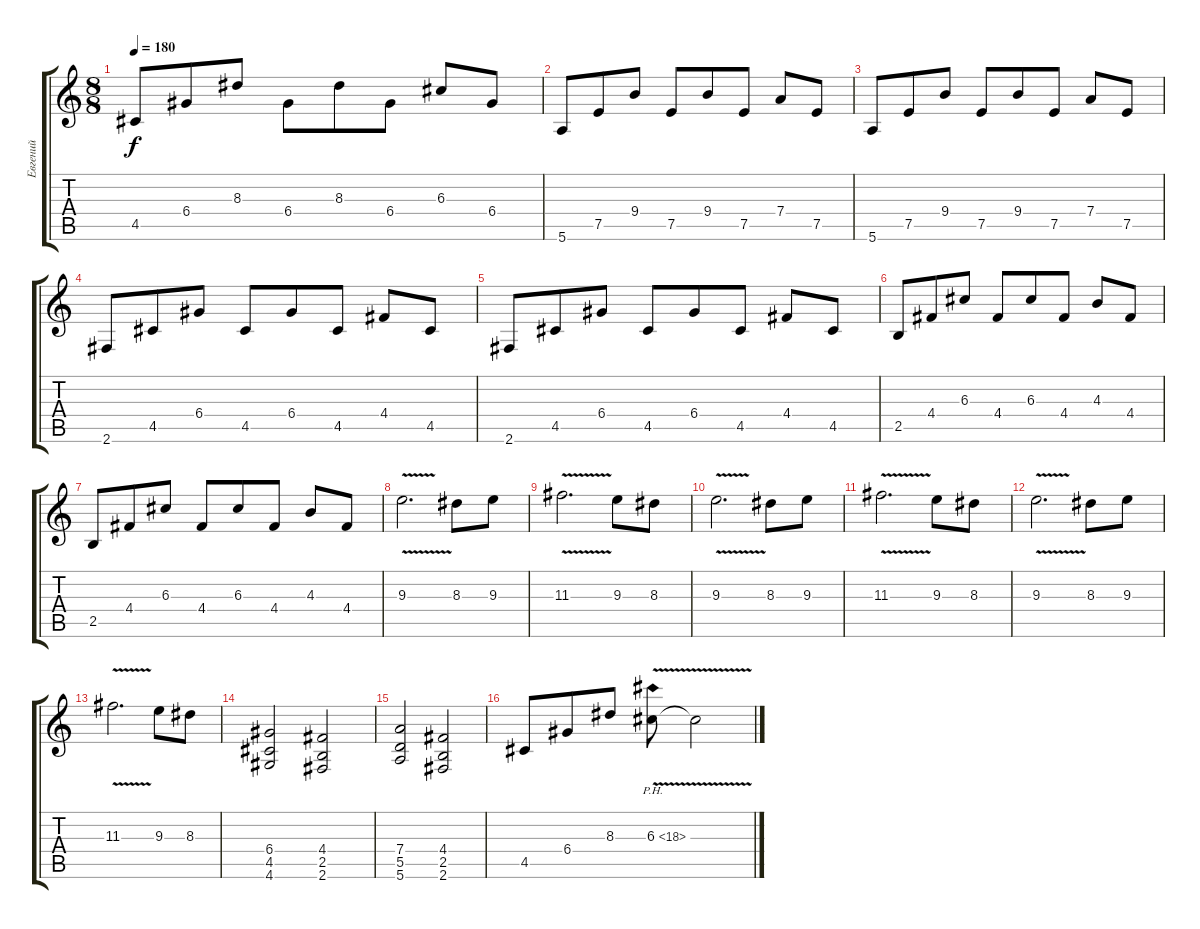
\track ("Евгений" "Евгений") {instrument distortionguitar}
\staff {score tabs}
\tuning (E4 B3 G3 D3 A2 E2) {hide}
\ts (8 8)
\tempo 180
\clef g2
\ks c
4.5.8{dy f} 6.4.8 8.3.8 6.4.8 8.3.8 6.4.8 6.3.8 6.4.8 |
5.6.8 7.5.8 9.4.8 7.5.8 9.4.8 7.5.8 7.4.8 7.5.8 |
5.6.8 7.5.8 9.4.8 7.5.8 9.4.8 7.5.8 7.4.8 7.5.8 |
2.6.8 4.5.8 6.4.8 4.5.8 6.4.8 4.5.8 4.4.8 4.5.8 |
2.6.8 4.5.8 6.4.8 4.5.8 6.4.8 4.5.8 4.4.8 4.5.8 |
2.5.8 4.4.8 6.3.8 4.4.8 6.3.8 4.4.8 4.3.8 4.4.8 |
2.5.8 4.4.8 6.3.8 4.4.8 6.3.8 4.4.8 4.3.8 4.4.8 |
9.3{v}.2{d} 8.3.8 9.3.8 |
11.3{v}.2{d} 9.3.8 8.3.8 |
9.3{v}.2{d} 8.3.8 9.3.8 |
11.3{v}.2{d} 9.3.8 8.3.8 |
9.3{v}.2{d} 8.3.8 9.3.8 |
11.3{v}.2{d} 9.3.8 8.3.8 |
(6.4 4.5 4.6).2 (4.4 2.5 2.6).2 |
(7.4 5.5 5.6).2 (4.4 2.5 2.6).2 |
4.5.8 6.4.8 8.3.8 6.3{ph 12 v}.8 6.3{t}.2
